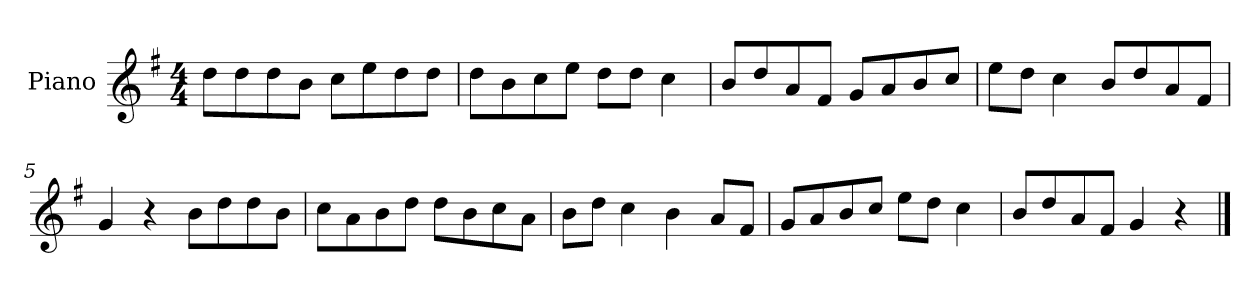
**kern
*part1
*staff1
*I"Piano
*I'P-no
*clefG2
*k[f#]
*M4/4
*MM90
=1
8dd\L
8dd\
8dd\
8b\J
8cc\L
8ee\
8dd\
8dd\J
=2
8dd\L
8b\
8cc\
8ee\J
8dd\L
8dd\J
4cc\
=3
8b/L
8dd/
8a/
8f#/J
8g/L
8a/
8b/
8cc/J
=4
8ee\L
8dd\J
4cc\
8b/L
8dd/
8a/
8f#/J
=5
4g/
4r
8b\L
8dd\
8dd\
8b\J
!!LO:LB:g=z
=6
8cc\L
8a\
8b\
8dd\J
8dd\L
8b\
8cc\
8a\J
=7
8b\L
8dd\J
4cc\
4b\
8a/L
8f#/J
=8
8g/L
8a/
8b/
8cc/J
8ee\L
8dd\J
4cc\
=9
8b/L
8dd/
8a/
8f#/J
4g/
4r
==
*-
